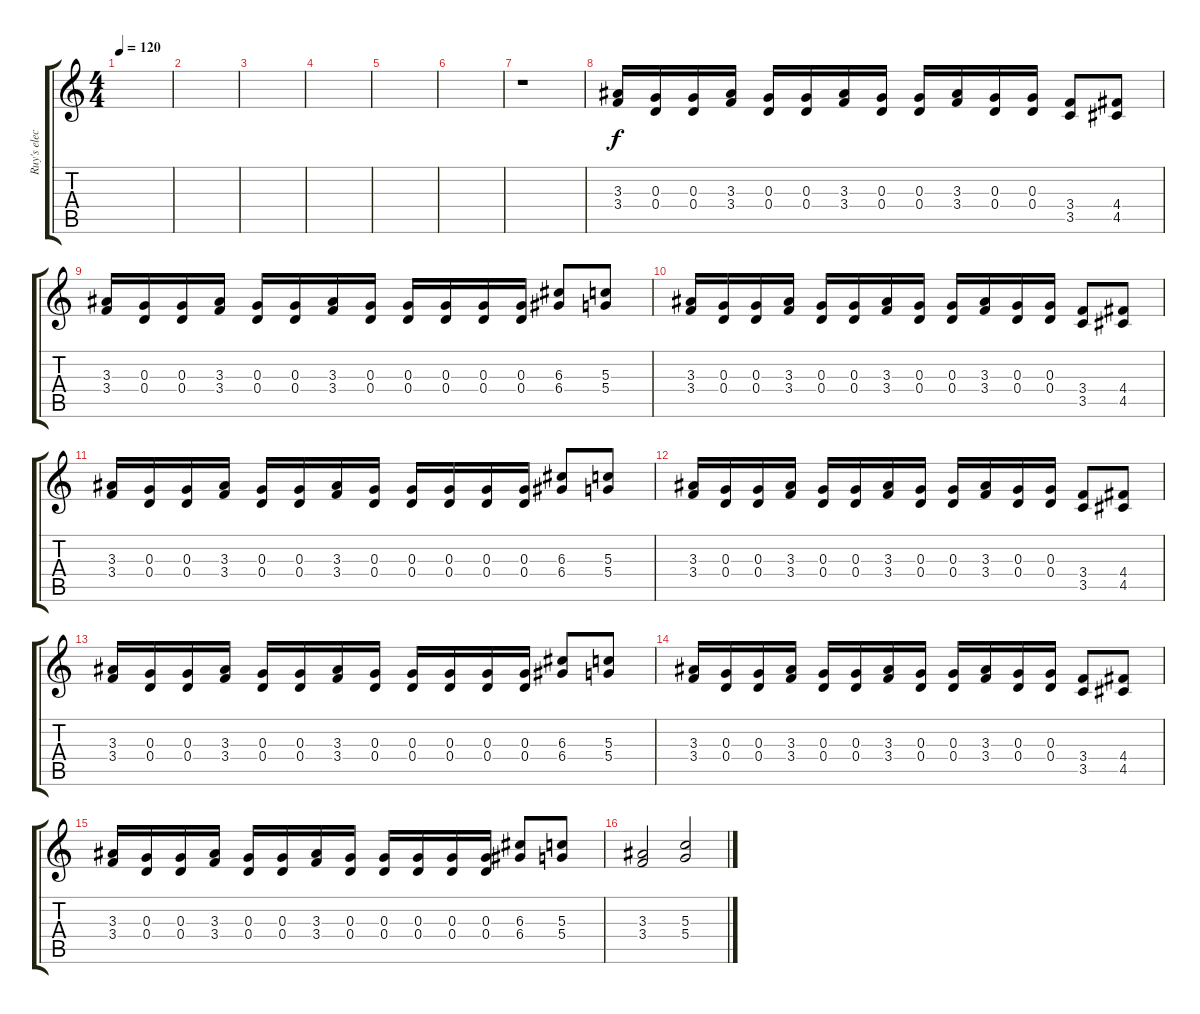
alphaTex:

\track ("Ruy's electric guitar" "Ruy's elec") {instrument distortionguitar}
\staff {score tabs}
\tuning (E4 B3 G3 D3 A2 E2) {hide}
\ts (4 4)
\tempo 120
\clef g2
\ks c
|
|
|
|
|
|
r.1 |
(3.3 3.4).16 (0.3 0.4).16 (0.3 0.4).16 (3.3 3.4).16 (0.3 0.4).16 (0.3 0.4).16 (3.3 3.4).16 (0.3 0.4).16 (0.3 0.4).16 (3.3 3.4).16 (0.3 0.4).16 (0.3 0.4).16 (3.4 3.5).8 (4.4 4.5).8 |
(3.3 3.4).16 (0.3 0.4).16 (0.3 0.4).16 (3.3 3.4).16 (0.3 0.4).16 (0.3 0.4).16 (3.3 3.4).16 (0.3 0.4).16 (0.3 0.4).16 (0.3 0.4).16 (0.3 0.4).16 (0.3 0.4).16 (6.3 6.4).8 (5.3 5.4).8 |
(3.3 3.4).16 (0.3 0.4).16 (0.3 0.4).16 (3.3 3.4).16 (0.3 0.4).16 (0.3 0.4).16 (3.3 3.4).16 (0.3 0.4).16 (0.3 0.4).16 (3.3 3.4).16 (0.3 0.4).16 (0.3 0.4).16 (3.4 3.5).8 (4.4 4.5).8 |
(3.3 3.4).16 (0.3 0.4).16 (0.3 0.4).16 (3.3 3.4).16 (0.3 0.4).16 (0.3 0.4).16 (3.3 3.4).16 (0.3 0.4).16 (0.3 0.4).16 (0.3 0.4).16 (0.3 0.4).16 (0.3 0.4).16 (6.3 6.4).8 (5.3 5.4).8 |
(3.3 3.4).16 (0.3 0.4).16 (0.3 0.4).16 (3.3 3.4).16 (0.3 0.4).16 (0.3 0.4).16 (3.3 3.4).16 (0.3 0.4).16 (0.3 0.4).16 (3.3 3.4).16 (0.3 0.4).16 (0.3 0.4).16 (3.4 3.5).8 (4.4 4.5).8 |
(3.3 3.4).16 (0.3 0.4).16 (0.3 0.4).16 (3.3 3.4).16 (0.3 0.4).16 (0.3 0.4).16 (3.3 3.4).16 (0.3 0.4).16 (0.3 0.4).16 (0.3 0.4).16 (0.3 0.4).16 (0.3 0.4).16 (6.3 6.4).8 (5.3 5.4).8 |
(3.3 3.4).16 (0.3 0.4).16 (0.3 0.4).16 (3.3 3.4).16 (0.3 0.4).16 (0.3 0.4).16 (3.3 3.4).16 (0.3 0.4).16 (0.3 0.4).16 (3.3 3.4).16 (0.3 0.4).16 (0.3 0.4).16 (3.4 3.5).8 (4.4 4.5).8 |
(3.3 3.4).16 (0.3 0.4).16 (0.3 0.4).16 (3.3 3.4).16 (0.3 0.4).16 (0.3 0.4).16 (3.3 3.4).16 (0.3 0.4).16 (0.3 0.4).16 (0.3 0.4).16 (0.3 0.4).16 (0.3 0.4).16 (6.3 6.4).8 (5.3 5.4).8 |
(3.3 3.4).2 (5.3 5.4).2
